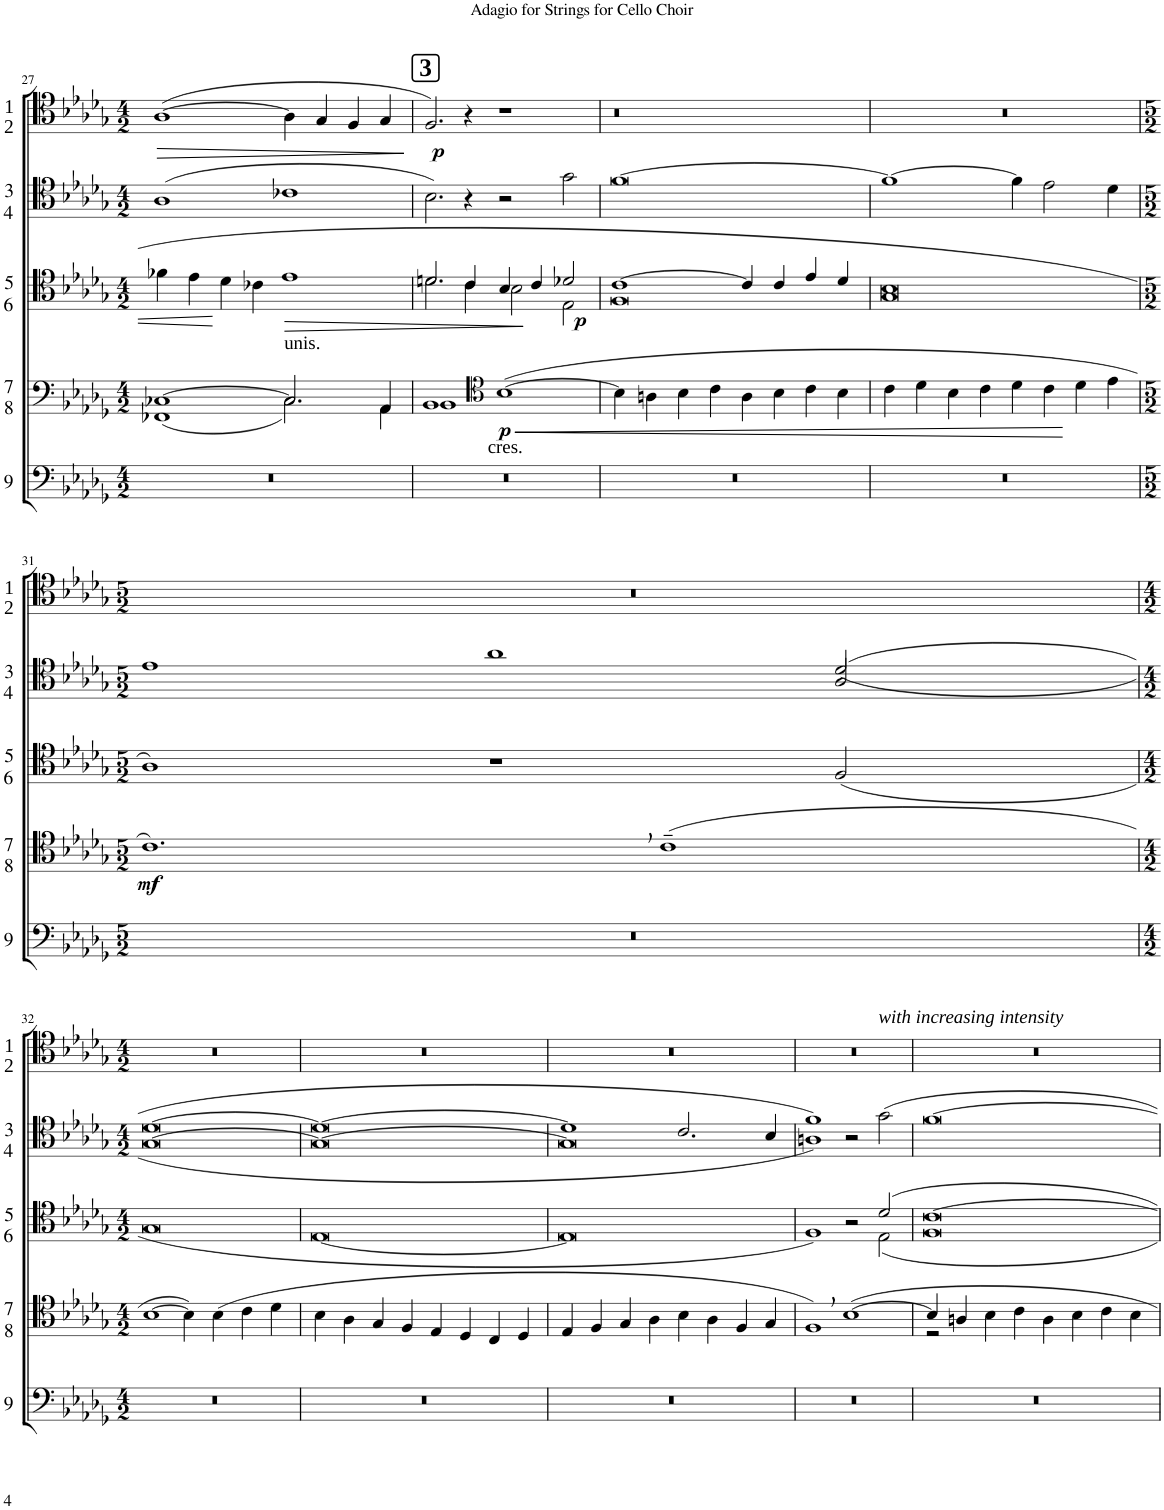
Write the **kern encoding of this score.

**kern	**kern	**dynam	**kern	**dynam	**kern	**kern	**dynam
*part5	*part4	*part4	*part3	*part3	*part2	*part1	*part1
*staff5	*staff4	*staff4	*staff3	*staff3	*staff2	*staff1	*staff1
*I"Cello 9	*I"Cello 7 8	*	*I"Cello 5 6	*	*I"Cello 3 4	*I"Cello 1 2	*
!!LO:PB:g=z
*clefF4	*clefF4	*	*clefC4	*	*clefC4	*clefC4	*
*k[b-e-a-d-g-]	*k[b-e-a-d-g-]	*	*k[b-e-a-d-g-]	*	*k[b-e-a-d-g-]	*k[b-e-a-d-g-]	*
*M4/2	*M4/2	*	*M4/2	*	*M4/2	*M4/2	*
=27	=27	=27	=27	=27	=27	=27	=27
*	*^	*	*	*	*	*	*
!	!	!	!	!	!	!	!	!LO:HP:b
0r	[1C-X	(1FF-X	.	4f-X\	.	(1A-	([1A-	>
.	.	.	.	4e-\	.	.	.	.
.	.	.	.	4d-\	.	.	.	.
.	.	.	.	4c-X\	.	.	.	.
!	!LO:TX:a:t=unis.	!	!	!	!	!	!	!
!	!	!	!	!	!LO:HP:b	!	!	!
.	2.C-/]	2.C-\)	.	1e-	>	1c-X	4A-\]	.
.	.	.	.	.	.	.	4G-/	.
.	.	.	.	.	.	.	4F/	.
.	4AA-/	4AA-\	.	.	.	.	4G-/	.
*	*v	*v	*	*	*	*	*	*
.	.	.	.	.	.	.	]
=28	=28	=28	=28	=28	=28	=28	=28
*	*^	*	*^	*	*	*	*
!	!	!	!	!	!	!	!	!LO:TX:a:B:t=3	!
!	!	!	!	!	!	!	!	!	!LO:DY:b
0r	1BB-	1BB-	.	2.dn/	2.d\	.	2.B-\)	2.F/)	p
.	.	.	.	4c/	4c\	.	4r	4r	.
*	*clefC4	*	*	*	*	*	*	*	*
!	!LO:TX:b:t=cres.	!	!	!	!	!	!	!	!
!	!	!	!LO:HP:b	!	!	!	!	!	!
!	!	!	!LO:DY:n=1:b	!	!	!	!	!	!
.	([1B-	1ryy	< p	4B-/	2B-\	.	2r	1r	.
.	.	.	.	4c/	.	]	.	.	.
!	!	!	!	!	!	!LO:DY:b	!	!	!
.	.	.	.	2d-X/	2E-\	p	2g-\	.	.
*	*v	*v	*	*	*	*	*	*	*
=29	=29	=29	=29	=29	=29	=29	=29	=29
0r	4B-\]	.	[1c	0F	.	[0f	0r	.
.	4An\	.	.	.	.	.	.	.
.	4B-\	.	.	.	.	.	.	.
.	4c\	.	.	.	.	.	.	.
.	4A\	.	4c/]	.	.	.	.	.
.	4B-\	.	4c/	.	.	.	.	.
.	4c\	.	4e-/	.	.	.	.	.
.	4B-\	.	4d-/	.	.	.	.	.
=30	=30	=30	=30	=30	=30	=30	=30	=30
0r	4c\	.	0B-	0G-	.	1f_	0r	.
.	4d-\	.	.	.	.	.	.	.
.	4B-\	.	.	.	.	.	.	.
.	4c\	.	.	.	.	.	.	.
.	4d-\	.	.	.	.	4f\]	.	.
.	4c\	.	.	.	.	2e-\	.	.
.	4d-\	.	.	.	.	.	.	.
.	4e-\	.	.	.	.	4d-\	.	.
*	*	*	*v	*v	*	*	*	*
.	.	[	.	.	.	.	.
!!LO:LB:g=z
=31	=31	=31	=31	=31	=31	=31	=31
*M5/2	*M5/2	*	*M5/2	*	*M5/2	*M5/2	*
*	*	*	*	*	*^	*	*
!	!	!LO:DY:b	!	!	!	!	!	!
2%5r	1.c,)	mf	1A-	.	1e-	0ryy	2%5r	.
.	.	.	1r	.	1a-	.	.	.
.	(1c~	.	.	.	.	.	.	.
.	.	.	(2F/	.	(2A-/	(2d-/	.	.
!!LO:LB:g=z
=32	=32	=32	=32	=32	=32	=32	=32	=32
*M4/2	*M4/2	*	*M4/2	*	*M4/2	*	*M4/2	*
0r	[1B-	.	0G-	.	[0G-	[0d-	0r	.
.	4B-\])	.	.	.	.	.	.	.
.	(4B-\	.	.	.	.	.	.	.
.	4c\	.	.	.	.	.	.	.
.	4d-\	.	.	.	.	.	.	.
=33	=33	=33	=33	=33	=33	=33	=33	=33
0r	4B-\	.	[0E-	.	0G-_	0d-_	0r	.
.	4A-\	.	.	.	.	.	.	.
.	4G-/	.	.	.	.	.	.	.
.	4F/	.	.	.	.	.	.	.
.	4E-/	.	.	.	.	.	.	.
.	4D-/	.	.	.	.	.	.	.
.	4C/	.	.	.	.	.	.	.
.	4D-/	.	.	.	.	.	.	.
=34	=34	=34	=34	=34	=34	=34	=34	=34
0r	4E-/	.	0E-]	.	0G-]	1d-]	0r	.
.	4F/	.	.	.	.	.	.	.
.	4G-/	.	.	.	.	.	.	.
.	4A-\	.	.	.	.	.	.	.
.	4B-\	.	.	.	.	2.c/	.	.
.	4A-\	.	.	.	.	.	.	.
.	4F/	.	.	.	.	.	.	.
.	4G-/	.	.	.	.	4B-/	.	.
=35	=35	=35	=35	=35	=35	=35	=35	=35
*	*	*	*^	*	*	*	*^	*
0r	1F,)	.	1F)	1.ryy	.	1f)	1An)	0r	1.ryy	.
.	[1B-	.	2r	.	.	2r	1ryy	.	.	.
!	!	!	!	!	!	!	!	!	!LO:TX:a:i:t=with increasing intensity	!
.	.	.	2d-/	2E-\	.	2g-\	.	.	2ryy	.
*	*	*	*	*	*	*v	*v	*	*	*
*	*	*	*	*	*	*	*v	*v	*
=36	=36	=36	=36	=36	=36	=36	=36	=36
*	*^	*	*	*	*	*	*	*
0r	4B-/]	2r	.	[0c	0F	.	[0f	0r	.
.	4An/	.	.	.	.	.	.	.	.
.	4B-\	1.ryy	.	.	.	.	.	.	.
.	4c\	.	.	.	.	.	.	.	.
.	4A\	.	.	.	.	.	.	.	.
.	4B-\	.	.	.	.	.	.	.	.
.	4c\	.	.	.	.	.	.	.	.
.	4B-\	.	.	.	.	.	.	.	.
*	*v	*v	*	*	*	*	*	*	*
*	*	*	*v	*v	*	*	*	*
=	=	=	=	=	=	=	=
*-	*-	*-	*-	*-	*-	*-	*-
